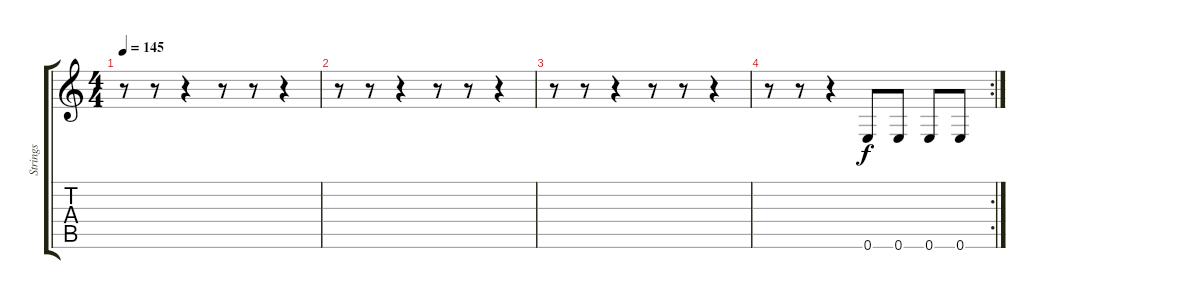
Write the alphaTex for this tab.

\track ("Strings" "Strings") {instrument acousticguitarsteel}
\staff {score tabs}
\tuning (E4 B3 G3 D3 A2 E2) {hide}
\ts (4 4)
\tempo 145
\clef g2
\ks c
r.8{dy f} r.8 r.4 r.8 r.8 r.4 |
r.8 r.8 r.4 r.8 r.8 r.4 |
r.8 r.8 r.4 r.8 r.8 r.4 |
\rc 2
r.8 r.8 r.4 0.6.8 0.6.8 0.6.8 0.6.8
